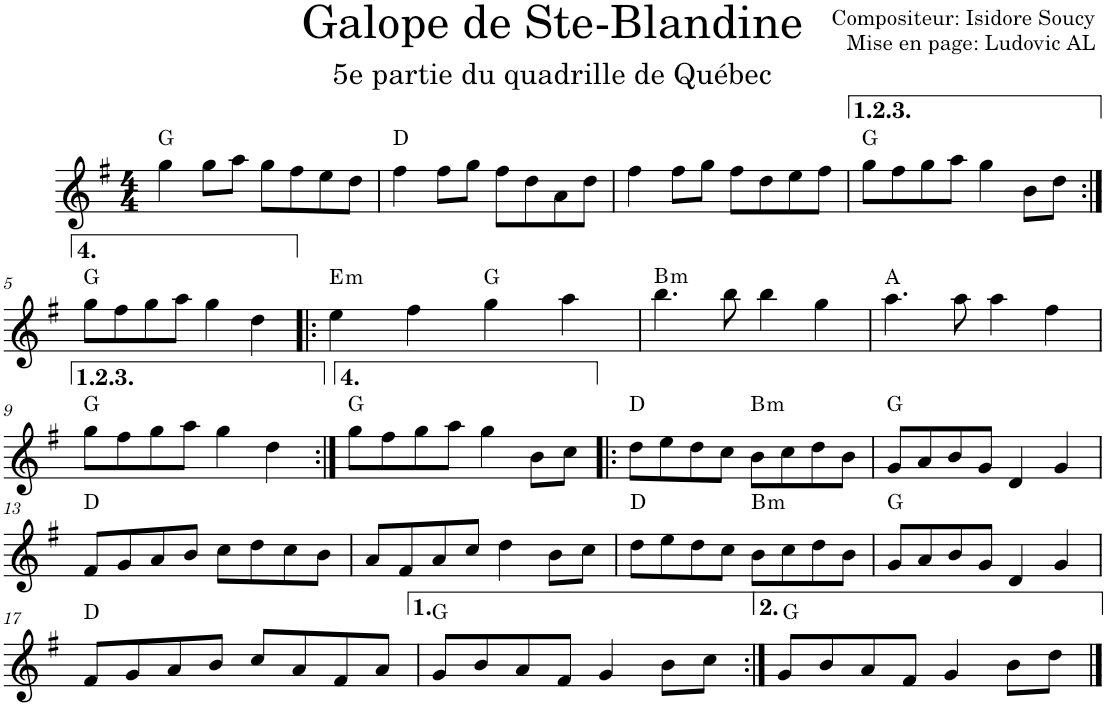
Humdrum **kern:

**kern	**harte
*part1	*part1
*staff1	*
*I"Violon	*
*I'Vln.	*
*clefG2	*
*k[f#]	*
*M4/4	*
=1	=1
4gg\	G:maj
8gg\L	.
8aa\J	.
8gg\L	.
8ff#\	.
8ee\	.
8dd\J	.
=2	=2
4ff#\	D:maj
8ff#\L	.
8gg\J	.
8ff#\L	.
8dd\	.
8a\	.
8dd\J	.
=3	=3
4ff#\	.
8ff#\L	.
8gg\J	.
8ff#\L	.
8dd\	.
8ee\	.
8ff#\J	.
=4	=4
8gg\L	G:maj
8ff#\	.
8gg\	.
8aa\J	.
4gg\	.
8b\L	.
8dd\J	.
!!LO:LB:g=z
=5:|!	=5:|!
8gg\L	G:maj
8ff#\	.
8gg\	.
8aa\J	.
4gg\	.
4dd\	.
=6!|:	=6!|:
!	!LO:H:kt=m
4ee\	E:min
4ff#\	.
4gg\	G:maj
4aa\	.
=7	=7
!	!LO:H:kt=m
4.bb\	B:min
8bb\	.
4bb\	.
4gg\	.
=8	=8
4.aa\	A:maj
8aa\	.
4aa\	.
4ff#\	.
!!LO:LB:g=z
=9	=9
8gg\L	G:maj
8ff#\	.
8gg\	.
8aa\J	.
4gg\	.
4dd\	.
=10:|!	=10:|!
8gg\L	G:maj
8ff#\	.
8gg\	.
8aa\J	.
4gg\	.
8b\L	.
8cc\J	.
=11!|:	=11!|:
8dd\L	D:maj
8ee\	.
8dd\	.
8cc\J	.
!	!LO:H:kt=m
8b\L	B:min
8cc\	.
8dd\	.
8b\J	.
=12	=12
8g/L	G:maj
8a/	.
8b/	.
8g/J	.
4d/	.
4g/	.
!!LO:LB:g=z
=13	=13
8f#/L	D:maj
8g/	.
8a/	.
8b/J	.
8cc\L	.
8dd\	.
8cc\	.
8b\J	.
=14	=14
8a/L	.
8f#/	.
8a/	.
8cc/J	.
4dd\	.
8b\L	.
8cc\J	.
=15	=15
8dd\L	D:maj
8ee\	.
8dd\	.
8cc\J	.
!	!LO:H:kt=m
8b\L	B:min
8cc\	.
8dd\	.
8b\J	.
=16	=16
8g/L	G:maj
8a/	.
8b/	.
8g/J	.
4d/	.
4g/	.
!!LO:LB:g=z
=17	=17
8f#/L	D:maj
8g/	.
8a/	.
8b/J	.
8cc/L	.
8a/	.
8f#/	.
8a/J	.
=18	=18
8g/L	G:maj
8b/	.
8a/	.
8f#/J	.
4g/	.
8b\L	.
8cc\J	.
=19:|!	=19:|!
8g/L	G:maj
8b/	.
8a/	.
8f#/J	.
4g/	.
8b\L	.
8dd\J	.
==	==
*-	*-
